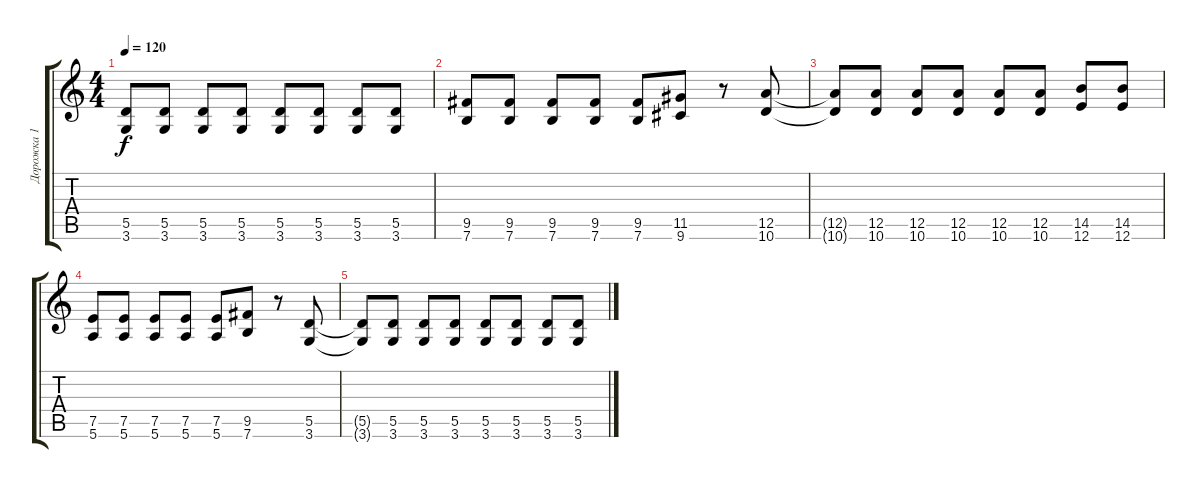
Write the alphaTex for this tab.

\track ("Дорожка 1" "Дорожка 1") {instrument distortionguitar}
\staff {score tabs}
\tuning (E4 B3 G3 D3 A2 E2) {hide}
\ts (4 4)
\tempo 120
\clef g2
\ks c
(5.5{t} 3.6{t}).8{dy f} (5.5 3.6).8 (5.5 3.6).8 (5.5 3.6).8 (5.5 3.6).8 (5.5 3.6).8 (5.5 3.6).8 (5.5 3.6).8 |
(9.5 7.6).8{volume 0 instrument distortionguitar} (9.5 7.6).8 (9.5 7.6).8 (9.5 7.6).8 (9.5 7.6).8 (11.5 9.6).8 r.8 (12.5 10.6).8 |
(12.5{t} 10.6{t}).8 (12.5 10.6).8 (12.5 10.6).8 (12.5 10.6).8 (12.5 10.6).8 (12.5 10.6).8 (14.5 12.6).8 (14.5 12.6).8 |
(7.5 5.6).8 (7.5 5.6).8 (7.5 5.6).8 (7.5 5.6).8 (7.5 5.6).8 (9.5 7.6).8 r.8 (5.5 3.6).8 |
(5.5{t} 3.6{t}).8 (5.5 3.6).8 (5.5 3.6).8 (5.5 3.6).8 (5.5 3.6).8 (5.5 3.6).8 (5.5 3.6).8 (5.5 3.6).8
